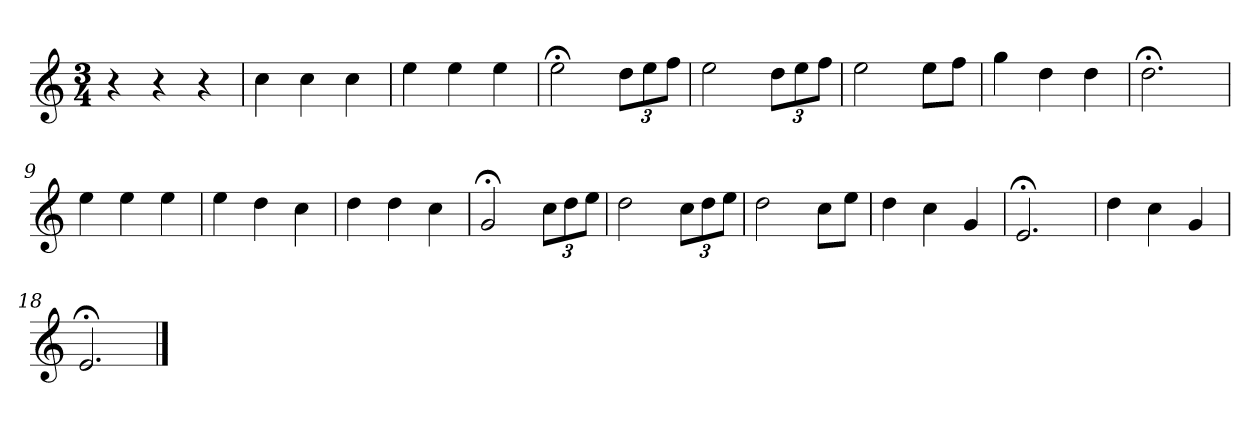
**kern
*part1
*staff1
*k[]
*C:
*M3/4
*MM120
=1
4r
4r
4r
=2
4cc
4cc
4cc
=3
4ee
4ee
4ee
=4
2ee;<
12ddL
12ee
12ffJ
=5
2ee
12ddL
12ee
12ffJ
=6
2ee
8eeL
8ffJ
=7
4gg
4dd
4dd
=8
2.dd;<
=9
4ee
4ee
4ee
=10
4ee
4dd
4cc
=11
4dd
4dd
4cc
=12
2g;<
12ccL
12dd
12eeJ
=13
2dd
12ccL
12dd
12eeJ
=14
2dd
8ccL
8eeJ
=15
4dd
4cc
4g
=16
2.e;<
=17
4dd
4cc
4g
=18
2.e;<
==
*-
